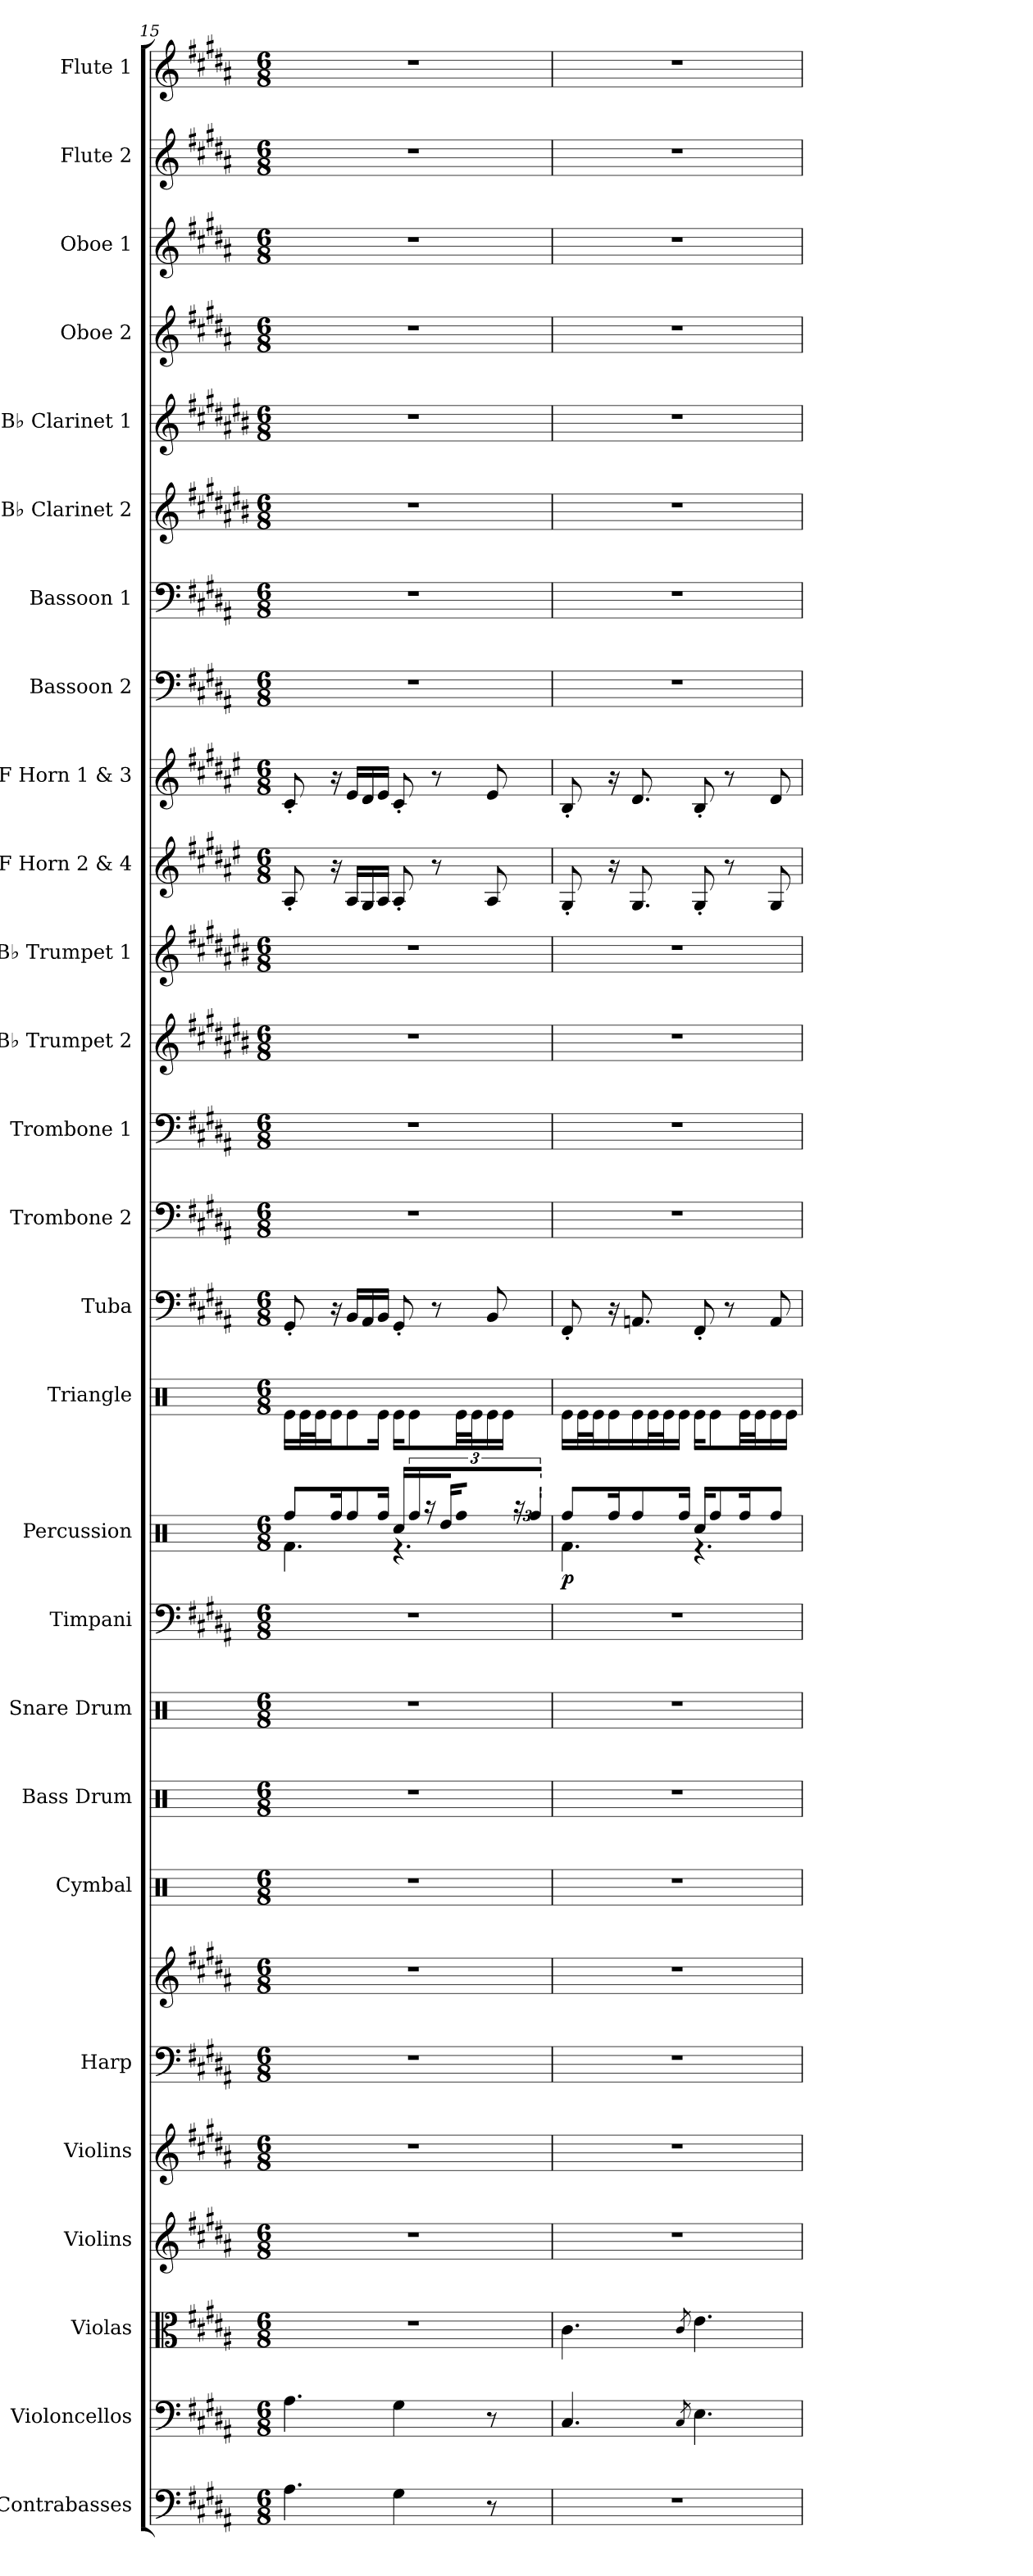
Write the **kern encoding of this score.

**kern	**kern	**kern	**kern	**kern	**kern	**kern	**kern	**kern	**kern	**kern	**kern	**dynam	**kern	**kern	**kern	**kern	**kern	**kern	**kern	**kern	**kern	**kern	**kern	**kern	**kern	**kern	**kern	**kern
*part27	*part26	*part25	*part24	*part23	*part22	*part22	*part21	*part20	*part19	*part18	*part17	*part17	*part16	*part15	*part14	*part13	*part12	*part11	*part10	*part9	*part8	*part7	*part6	*part5	*part4	*part3	*part2	*part1
*staff28	*staff27	*staff26	*staff25	*staff24	*staff23	*staff22	*staff21	*staff20	*staff19	*staff18	*staff17	*staff17	*staff16	*staff15	*staff14	*staff13	*staff12	*staff11	*staff10	*staff9	*staff8	*staff7	*staff6	*staff5	*staff4	*staff3	*staff2	*staff1
*I"Contrabasses	*I"Violoncellos	*I"Violas	*I"Violins	*I"Violins	*I"Harp	*	*I"Cymbal	*I"Bass Drum	*I"Snare Drum	*I"Timpani	*I"Percussion	*	*I"Triangle	*I"Tuba	*I"Trombone 2	*I"Trombone 1	*I"B♭ Trumpet 2	*I"B♭ Trumpet 1	*I"F Horn 2 &amp; 4	*I"F Horn 1 &amp; 3	*I"Bassoon 2	*I"Bassoon 1	*I"B♭ Clarinet 2	*I"B♭ Clarinet 1	*I"Oboe 2	*I"Oboe 1	*I"Flute 2	*I"Flute 1
*I'Cbs.	*I'Vcs.	*I'Vlas.	*I'Vlns.	*I'Vlns.	*I'Hrp.	*	*I'Cym.	*I'B. Dr.	*I'Sn. Dr.	*I'Timp.	*I'Perc.	*	*I'Trgl.	*I'Tba.	*I'Tbn. 2	*I'Tbn. 1	*I'B♭ Tpt. 2	*I'B♭ Tpt. 1	*I'F Hn. 2 4	*I'F Hn. 1 3	*I'Bsn. 2	*I'Bsn. 1	*I'B♭ Cl. 2	*I'B♭ Cl. 1	*I'Ob. 2	*I'Ob. 1	*I'Fl. 2	*I'Fl. 1
*clefF4	*clefF4	*clefC3	*clefG2	*clefG2	*clefF4	*clefG2	*clefX	*clefX	*clefX	*clefF4	*clefX	*	*clefX	*clefF4	*clefF4	*clefF4	*clefG2	*clefG2	*clefG2	*clefG2	*clefF4	*clefF4	*clefG2	*clefG2	*clefG2	*clefG2	*clefG2	*clefG2
*ITrd7c12	*	*	*	*	*	*	*	*	*	*	*	*	*	*	*	*	*ITrd1c2	*ITrd1c2	*ITrd4c7	*ITrd4c7	*	*	*ITrd1c2	*ITrd1c2	*	*	*	*
*k[f#c#g#d#a#]	*k[f#c#g#d#a#]	*k[f#c#g#d#a#]	*k[f#c#g#d#a#]	*k[f#c#g#d#a#]	*k[f#c#g#d#a#]	*k[f#c#g#d#a#]	*k[]	*k[]	*k[]	*k[f#c#g#d#a#]	*k[]	*	*k[]	*k[f#c#g#d#a#]	*k[f#c#g#d#a#]	*k[f#c#g#d#a#]	*k[f#c#g#d#a#]	*k[f#c#g#d#a#]	*k[f#c#g#d#a#]	*k[f#c#g#d#a#]	*k[f#c#g#d#a#]	*k[f#c#g#d#a#]	*k[f#c#g#d#a#]	*k[f#c#g#d#a#]	*k[f#c#g#d#a#]	*k[f#c#g#d#a#]	*k[f#c#g#d#a#]	*k[f#c#g#d#a#]
*M6/8	*M6/8	*M6/8	*M6/8	*M6/8	*M6/8	*M6/8	*M6/8	*M6/8	*M6/8	*M6/8	*M6/8	*	*M6/8	*M6/8	*M6/8	*M6/8	*M6/8	*M6/8	*M6/8	*M6/8	*M6/8	*M6/8	*M6/8	*M6/8	*M6/8	*M6/8	*M6/8	*M6/8
=15	=15	=15	=15	=15	=15	=15	=15	=15	=15	=15	=15	=15	=15	=15	=15	=15	=15	=15	=15	=15	=15	=15	=15	=15	=15	=15	=15	=15
*	*	*	*	*	*	*	*	*	*	*	*^	*	*	*	*	*	*	*	*	*	*	*	*	*	*	*	*	*
4.AA#\	4.A#\	2.r	2.r	2.r	2.r	2.r	2.r	2.r	2.r	2.r	8Rff/L	4.Rf\	.	16Re\LL	8GG#'/	2.r	2.r	2.r	2.r	8D#'/	8F#'/	2.r	2.r	2.r	2.r	2.r	2.r	2.r	2.r
.	.	.	.	.	.	.	.	.	.	.	.	.	.	32Re\L	.	.	.	.	.	.	.	.	.	.	.	.	.	.	.
.	.	.	.	.	.	.	.	.	.	.	.	.	.	32Re\J	.	.	.	.	.	.	.	.	.	.	.	.	.	.	.
.	.	.	.	.	.	.	.	.	.	.	16Rff/K	.	.	16Re\J	16r	.	.	.	.	16r	16r	.	.	.	.	.	.	.	.
.	.	.	.	.	.	.	.	.	.	.	8Rff/	.	.	8Re\	16BB/LL	.	.	.	.	16D#/LL	16A#/LL	.	.	.	.	.	.	.	.
.	.	.	.	.	.	.	.	.	.	.	.	.	.	.	16AA#/	.	.	.	.	16C#/	16G#/	.	.	.	.	.	.	.	.
.	.	.	.	.	.	.	.	.	.	.	16Rff/Jk	.	.	16Re\Jk	16BB/JJ	.	.	.	.	16D#/JJ	16A#/JJ	.	.	.	.	.	.	.	.
4GG#\	4G#\	.	.	.	.	.	.	.	.	.	16Rcc/LL	4.r	.	16Re\KL	8GG#'/	.	.	.	.	8D#'/	8F#'/	.	.	.	.	.	.	.	.
.	.	.	.	.	.	.	.	.	.	.	24Rff/JJ	.	.	8Re\	.	.	.	.	.	.	.	.	.	.	.	.	.	.	.
.	.	.	.	.	.	.	.	.	.	.	24r	.	.	.	.	.	.	.	.	.	.	.	.	.	.	.	.	.	.
.	.	.	.	.	.	.	.	.	.	.	.	.	.	.	8r	.	.	.	.	8r	8r	.	.	.	.	.	.	.	.
.	.	.	.	.	.	.	.	.	.	.	24Rdd/LL	.	.	.	.	.	.	.	.	.	.	.	.	.	.	.	.	.	.
.	.	.	.	.	.	.	.	.	.	.	16Rff/JJ	.	.	32Re\LL	.	.	.	.	.	.	.	.	.	.	.	.	.	.	.
.	.	.	.	.	.	.	.	.	.	.	.	.	.	32Re\J	.	.	.	.	.	.	.	.	.	.	.	.	.	.	.
8r	8r	.	.	.	.	.	.	.	.	.	24r	.	.	16Re\	8BB/	.	.	.	.	8D#/	8A#/	.	.	.	.	.	.	.	.
.	.	.	.	.	.	.	.	.	.	.	24Rff/LL	.	.	.	.	.	.	.	.	.	.	.	.	.	.	.	.	.	.
.	.	.	.	.	.	.	.	.	.	.	.	.	.	16Re\JJ	.	.	.	.	.	.	.	.	.	.	.	.	.	.	.
.	.	.	.	.	.	.	.	.	.	.	24R/JJ	.	.	.	.	.	.	.	.	.	.	.	.	.	.	.	.	.	.
=16	=16	=16	=16	=16	=16	=16	=16	=16	=16	=16	=16	=16	=16	=16	=16	=16	=16	=16	=16	=16	=16	=16	=16	=16	=16	=16	=16	=16	=16
!	!	!	!	!	!	!	!	!	!	!	!	!	!LO:DY:b	!	!	!	!	!	!	!	!	!	!	!	!	!	!	!	!
2.r	4.C#/	4.c#\	2.r	2.r	2.r	2.r	2.r	2.r	2.r	2.r	8Rff/L	4.Rf\	p	16Re\LL	8FF#'/	2.r	2.r	2.r	2.r	8C#'/	8E'/	2.r	2.r	2.r	2.r	2.r	2.r	2.r	2.r
.	.	.	.	.	.	.	.	.	.	.	.	.	.	32Re\L	.	.	.	.	.	.	.	.	.	.	.	.	.	.	.
.	.	.	.	.	.	.	.	.	.	.	.	.	.	32Re\J	.	.	.	.	.	.	.	.	.	.	.	.	.	.	.
.	.	.	.	.	.	.	.	.	.	.	16Rff/K	.	.	16Re\	16r	.	.	.	.	16r	16r	.	.	.	.	.	.	.	.
.	.	.	.	.	.	.	.	.	.	.	8Rff/	.	.	16Re\	8.AAn/	.	.	.	.	8.C#/	8.G#/	.	.	.	.	.	.	.	.
.	.	.	.	.	.	.	.	.	.	.	.	.	.	32Re\L	.	.	.	.	.	.	.	.	.	.	.	.	.	.	.
.	.	.	.	.	.	.	.	.	.	.	.	.	.	32Re\J	.	.	.	.	.	.	.	.	.	.	.	.	.	.	.
.	.	.	.	.	.	.	.	.	.	.	16Rff/Jk	.	.	16Re\JJ	.	.	.	.	.	.	.	.	.	.	.	.	.	.	.
.	8qC#/	8qc#/	.	.	.	.	.	.	.	.	.	.	.	.	.	.	.	.	.	.	.	.	.	.	.	.	.	.	.
.	4.E\	4.e\	.	.	.	.	.	.	.	.	16Rcc/KL	4.r	.	16Re\KL	8FF#'/	.	.	.	.	8C#'/	8E'/	.	.	.	.	.	.	.	.
.	.	.	.	.	.	.	.	.	.	.	8Rff/	.	.	8Re\	.	.	.	.	.	.	.	.	.	.	.	.	.	.	.
.	.	.	.	.	.	.	.	.	.	.	.	.	.	.	8r	.	.	.	.	8r	8r	.	.	.	.	.	.	.	.
.	.	.	.	.	.	.	.	.	.	.	16Rff/K	.	.	32Re\LL	.	.	.	.	.	.	.	.	.	.	.	.	.	.	.
.	.	.	.	.	.	.	.	.	.	.	.	.	.	32Re\J	.	.	.	.	.	.	.	.	.	.	.	.	.	.	.
.	.	.	.	.	.	.	.	.	.	.	8Rff/J	.	.	16Re\	8AA/	.	.	.	.	8C#/	8G#/	.	.	.	.	.	.	.	.
.	.	.	.	.	.	.	.	.	.	.	.	.	.	16Re\JJ	.	.	.	.	.	.	.	.	.	.	.	.	.	.	.
*	*	*	*	*	*	*	*	*	*	*	*v	*v	*	*	*	*	*	*	*	*	*	*	*	*	*	*	*	*	*
=	=	=	=	=	=	=	=	=	=	=	=	=	=	=	=	=	=	=	=	=	=	=	=	=	=	=	=	=
*-	*-	*-	*-	*-	*-	*-	*-	*-	*-	*-	*-	*-	*-	*-	*-	*-	*-	*-	*-	*-	*-	*-	*-	*-	*-	*-	*-	*-
